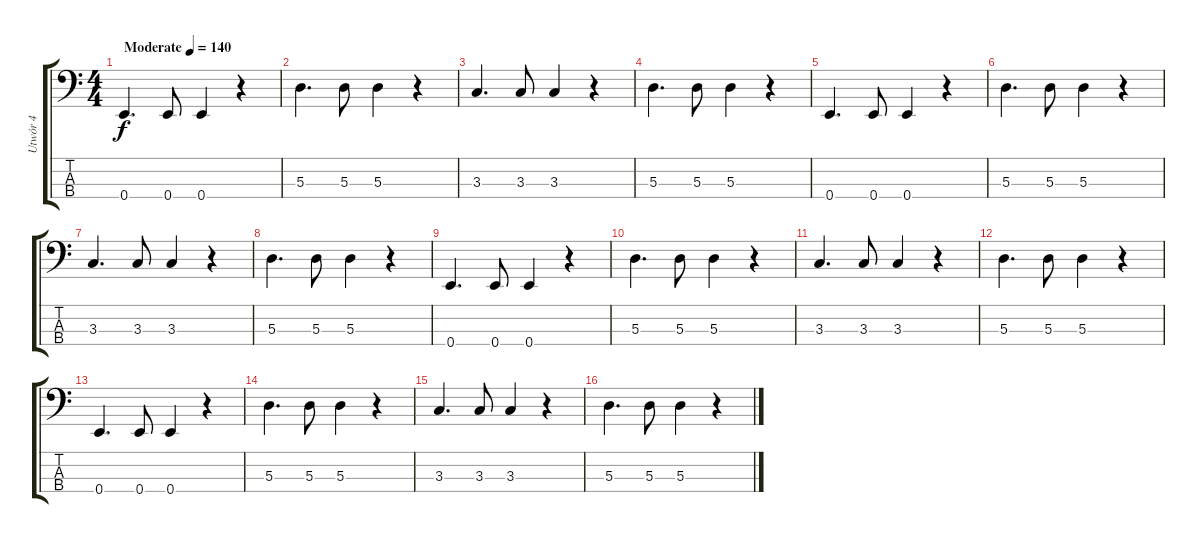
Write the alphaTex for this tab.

\track ("Utwór 4" "Utwór 4") {instrument electricbassfinger}
\staff {score tabs}
\tuning (G2 D2 A1 E1) {hide}
\ts (4 4)
\tempo (140 "Moderate")
\clef f4
\ks c
0.4.4{d dy f instrument electricbassfinger} 0.4.8 0.4.4 r.4 |
5.3.4{d} 5.3.8 5.3.4 r.4 |
3.3.4{d} 3.3.8 3.3.4 r.4 |
5.3.4{d} 5.3.8 5.3.4 r.4 |
0.4.4{d} 0.4.8 0.4.4 r.4 |
5.3.4{d} 5.3.8 5.3.4 r.4 |
3.3.4{d} 3.3.8 3.3.4 r.4 |
5.3.4{d} 5.3.8 5.3.4 r.4 |
0.4.4{d} 0.4.8 0.4.4 r.4 |
5.3.4{d} 5.3.8 5.3.4 r.4 |
3.3.4{d} 3.3.8 3.3.4 r.4 |
5.3.4{d} 5.3.8 5.3.4 r.4 |
0.4.4{d} 0.4.8 0.4.4 r.4 |
5.3.4{d} 5.3.8 5.3.4 r.4 |
3.3.4{d} 3.3.8 3.3.4 r.4 |
5.3.4{d} 5.3.8 5.3.4 r.4
